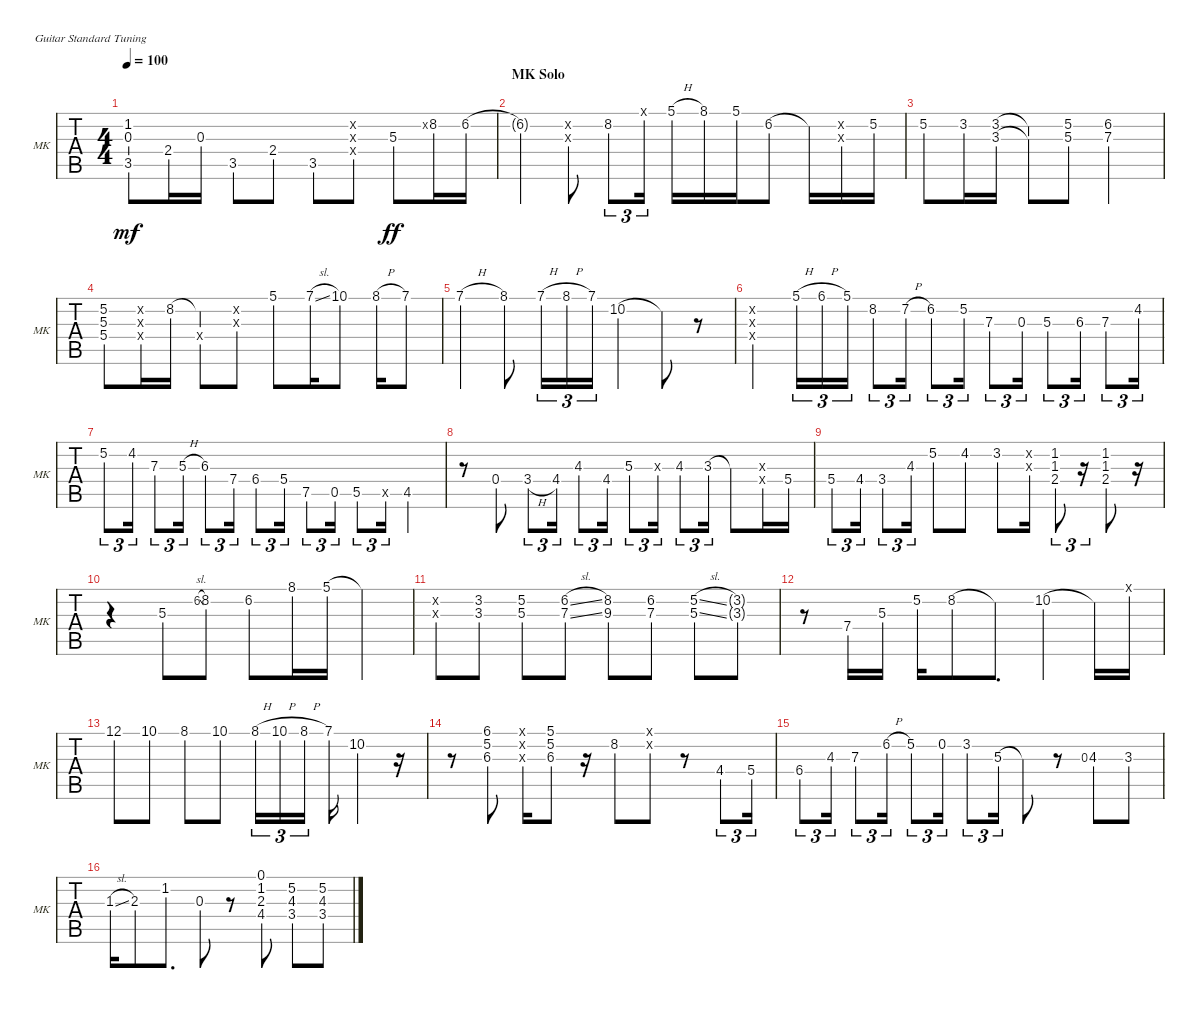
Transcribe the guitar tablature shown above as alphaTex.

\bracketExtendMode groupsimilarinstruments
\singleTrackTrackNamePolicy allsystems
\multiTrackTrackNamePolicy allsystems
\firstSystemTrackNameOrientation horizontal
\otherSystemsTrackNameOrientation horizontal
\track ("Mark Knopfler" "MK") {instrument acousticguitarsteel}
\staff {tabs}
\tuning (E4 B3 G3 D3 A2 E2)
\ts (4 4)
\scale
0.479384
\tempo 100
\accidentals auto
\clef g2
\ottava regular
\simile none
\scale
0.500496
\ks c
(1.2 0.3 3.5).8{dy mf} 2.4.16 0.3.16 3.5.8 2.4.8 3.5.8 (0.2{x} 0.3{x} 2.4{x}).8 5.3.8{dy ff} 0.2{x}.8{gr} 8.2.16 6.2.16 |
\section ("" "MK Solo")
\scale
0.488053
\scale
0.499551 6.2{t}.4 (0.2{x} 0.3{x}).8 8.2.8{tu (3 2)} 0.1{x}.16{tu (3 2)} 5.1{h}.16 8.1.16 5.1.16 6.2.8 6.2{t}.16 (0.2{x} 0.3{x}).16 5.2.16 |
\scale
0.511923
\scale
0.290547 5.2.8 3.2.16 (3.2 3.3).16 (3.2{t} 3.3{t}).8 (5.2 5.3).8 (6.2 7.3).2 |
\scale
0.497872
\scale
0.346516 (5.2 5.3 5.4).8 (0.2{x} 0.3{x} 0.4{x}).16 8.2.16 (8.2{t} 0.4{x}).8 (0.2{x} 0.3{x}).8 5.1.8 7.1{sl}.16 10.1.8 8.1{h}.16 7.1.8 |
\scale
0.50213
\scale
0.362873 7.1{h}.4 8.1.8 7.1{h}.16{tu (3 2)} 8.1{h}.16{tu (3 2)} 7.1.16{tu (3 2)} 10.2.4 10.2{t}.8 r.8 |
\scale
0.504505
\scale
0.500483 (0.2{x} 0.3{x} 0.4{x}).4 5.1{h rf 1}.16{tu (3 2)} 6.1{h}.16{tu (3 2)} 5.1.16{tu (3 2)} 8.2{rf 1}.8{tu (3 2)} 7.2{h rf 2}.16{tu (3 2)} 6.2.8{tu (3 2)} 5.2{rf 2}.16{tu (3 2)} 7.3{rf 1}.8{tu (3 2)} 0.3{rf 2}.16{tu (3 2)} 5.3{rf 1}.8{tu (3 2)} 6.3{rf 2}.16{tu (3 2)} 7.3{rf 1}.8{tu (3 2)} 4.2{rf 2}.16{tu (3 2)} |
\scale
0.49544
\scale
0.499333 5.2{rf 1}.8{tu (3 2)} 4.2{rf 2}.16{tu (3 2)} 7.3{rf 1}.8{tu (3 2)} 5.3{h rf 2}.16{tu (3 2)} 6.3.8{tu (3 2)} 7.4{rf 2}.16{tu (3 2)} 6.4{rf 1}.8{tu (3 2)} 5.4{rf 2}.16{tu (3 2)} 7.5{rf 1}.8{tu (3 2)} 0.5{rf 2}.16{tu (3 2)} 5.5{rf 1}.8{tu (3 2)} 0.5{x rf 2}.16{tu (3 2)} 4.5{rf 1}.4 |
\scale
0.492334
\scale
0.50095 r.8 0.4.8 3.4{h}.8{tu (3 2)} 4.4.16{tu (3 2)} 4.3.8{tu (3 2)} 4.4.16{tu (3 2)} 5.3.8{tu (3 2)} 0.3{x}.16{tu (3 2)} 4.3.8{tu (3 2)} 3.3.16{tu (3 2)} 3.3{t}.8 (0.3{x} 0.4{x}).16 5.4.16 |
\scale
0.507646
\scale
0.499014 5.4.8{tu (3 2)} 4.4.16{tu (3 2)} 3.4.8{tu (3 2)} 4.3.16{tu (3 2)} 5.2.8 4.2.8 3.2.8 (3.2{x} 0.3{x}).16 (1.2 1.3 2.4).8{tu (3 2)} r.16{tu (3 2)} (1.2 1.3 2.4).8 r.16 |
\scale
0.498576
\scale
0.324257 r.4 5.3.8 6.2{sl}.8{gr onbeat} 8.2.8 6.2.8 8.1.16 5.1.16 5.1{t}.4 |
\scale
0.500877
\scale
0.331864 (0.2{x} 0.3{x}).8 (3.2 3.3).8 (5.2 5.3).8 (6.2{sl} 7.3{sl}).8 (8.2 9.3).8 (6.2 7.3).8 (5.2{sl} 5.3{sl}).8 (3.2{g} 3.3{g}).8 |
\scale
0.503579
\scale
0.343885 r.8 7.4.16 5.3.16 5.2.16 8.2.8 8.2{t}.8{d} 10.2.4 10.2{t}.16 0.1{x}.16 |
\scale
0.496424
\scale
0.500471 12.1.8 10.1.8 8.1.8 10.1.8 8.1{h}.16{tu (3 2)} 10.1{h}.16{tu (3 2)} 8.1{h}.16{tu (3 2)} 7.1.16 10.2.4 r.16 |
\scale
0.490213
\scale
0.499401 r.8 (6.1 5.2 6.3).8 (0.1{x} 0.2{x} 0.3{x}).16 (5.1 5.2 6.3).8 r.16 8.2.8 (0.1{x} 0.2{x}).8 r.8 4.4.8{tu (3 2)} 5.4.16{tu (3 2)} |
\scale
0.509677
\scale
0.508131 6.4.8{tu (3 2)} 4.3.16{tu (3 2)} 7.3.8{tu (3 2)} 6.2{h}.16{tu (3 2)} 5.2.8{tu (3 2)} 0.2.16{tu (3 2)} 3.2.8{tu (3 2)} 5.3.16{tu (3 2)} 5.3{t}.8 r.8 0.3.8{gr} 4.3.8 3.3.8 |
\scale
0.486254
\scale
0.4917 1.3{sl}.16 2.3.8 1.2.8{d} 0.3.8 r.8 (0.1 1.2 2.3 4.4).8 (5.2 4.3 3.4).8 (5.2 4.3 3.4).8
